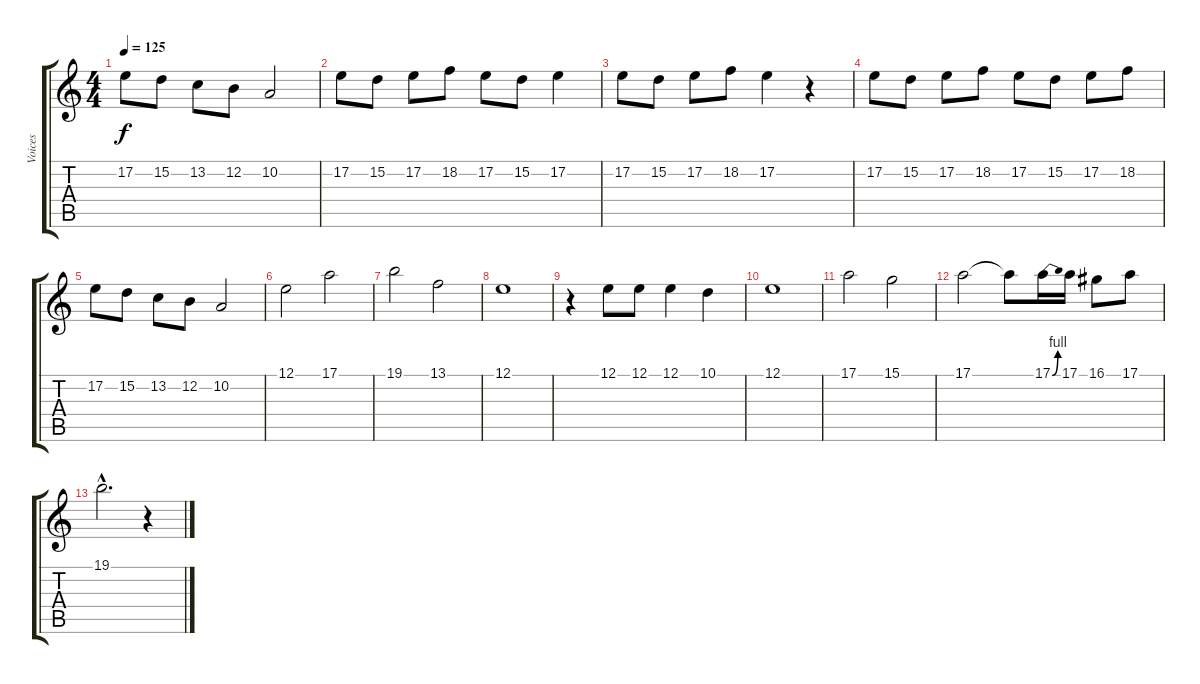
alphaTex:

\track ("Voices" "Voices") {instrument choiraahs}
\staff {score tabs}
\tuning (E4 B3 G3 D3 A2 E2) {hide}
\ts (4 4)
\tempo 125
\clef g2
\ks c
17.2.8{dy f} 15.2.8 13.2.8 12.2.8 10.2.2 |
17.2.8 15.2.8 17.2.8 18.2.8 17.2.8 15.2.8 17.2.4 |
17.2.8 15.2.8 17.2.8 18.2.8 17.2.4 r.4 |
17.2.8 15.2.8 17.2.8 18.2.8 17.2.8 15.2.8 17.2.8 18.2.8 |
17.2.8 15.2.8 13.2.8 12.2.8 10.2.2 |
12.1.2 17.1.2 |
19.1.2 13.1.2 |
12.1.1 |
r.4 12.1.8 12.1.8 12.1.4 10.1.4 |
12.1.1 |
17.1.2 15.1.2 |
17.1.2 17.1{t}.8 17.1{be (bend 0 0 60 4)}.16 17.1.16 16.1.8 17.1.8 |
19.1{hac}.2{d} r.4
